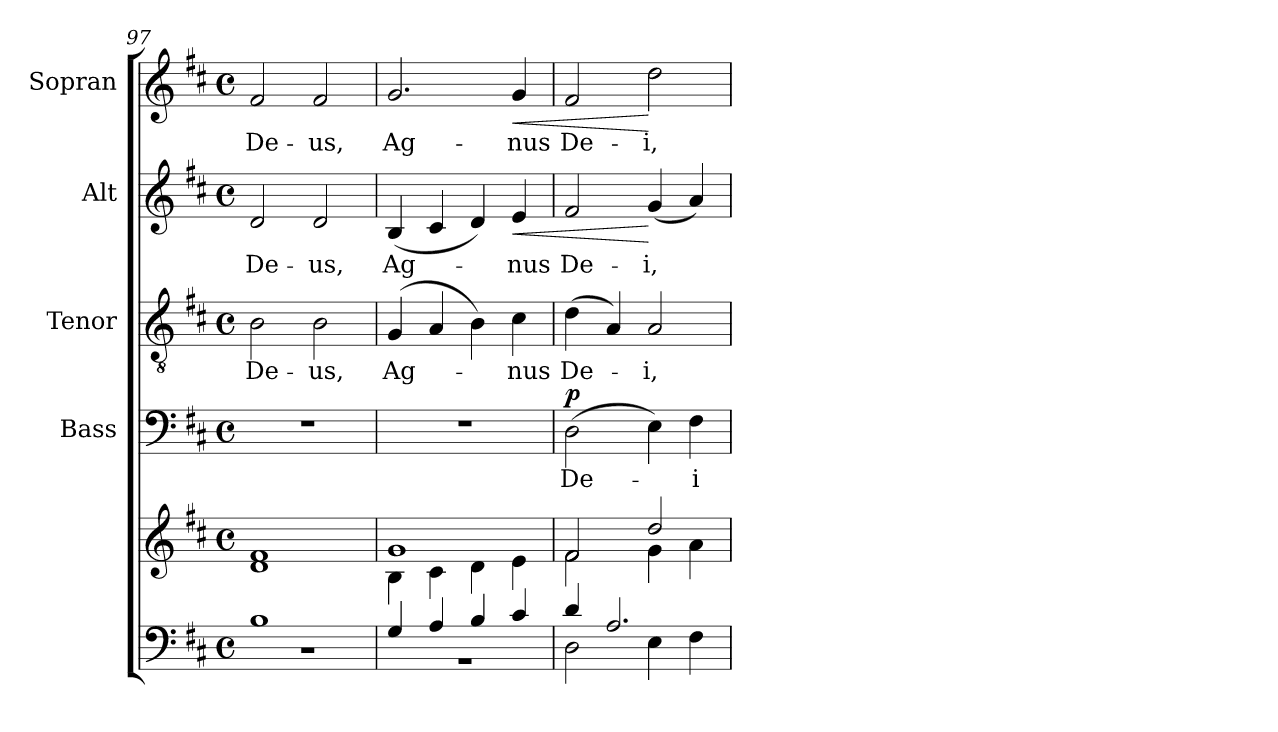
**kern	**kern	**kern	**text	**dynam	**kern	**text	**kern	**text	**dynam	**kern	**text	**dynam
*part5	*part5	*part4	*part4	*part4	*part3	*part3	*part2	*part2	*part2	*part1	*part1	*part1
*staff6	*staff5	*staff4	*staff4	*staff4	*staff3	*staff3	*staff2	*staff2	*staff2	*staff1	*staff1	*staff1
*	*	*I"Bass	*	*	*I"Tenor	*	*I"Alt	*	*	*I"Sopran	*	*
*	*	*I'B.	*	*	*I'T.	*	*I'A.	*	*	*I'S.	*	*
*clefF4	*clefG2	*clefF4	*	*	*clefGv2	*	*clefG2	*	*	*clefG2	*	*
*k[f#c#]	*k[f#c#]	*k[f#c#]	*	*	*k[f#c#]	*	*k[f#c#]	*	*	*k[f#c#]	*	*
*D:	*D:	*D:	*	*	*D:	*	*D:	*	*	*D:	*	*
*M4/4	*M4/4	*M4/4	*	*	*M4/4	*	*M4/4	*	*	*M4/4	*	*
*met(c)	*met(c)	*met(c)	*	*	*met(c)	*	*met(c)	*	*	*met(c)	*	*
=97	=97	=97	=97	=97	=97	=97	=97	=97	=97	=97	=97	=97
*^	*^	*	*	*	*	*	*	*	*	*	*	*
!	!	!	!	!	!	!	!	!LO:LY:b	!	!LO:LY:b	!	!	!LO:LY:b	!
1B	1r	1f#	1d	1r	.	.	2B\	De-	2d/	De-	.	2f#/	De-	.
!	!	!	!	!	!	!	!	!LO:LY:b	!	!LO:LY:b	!	!	!LO:LY:b	!
.	.	.	.	.	.	.	2B\	-us,	2d/	-us,	.	2f#/	-us,	.
=98	=98	=98	=98	=98	=98	=98	=98	=98	=98	=98	=98	=98	=98	=98
!	!	!	!	!	!	!	!	!LO:LY:b	!	!LO:LY:b	!	!	!LO:LY:b	!
4G/	1rC	1g	4B\	1r	.	.	(4G/	Ag-	(<4B/	Ag-	.	2.g/	Ag-	.
4A/	.	.	4c#\	.	.	.	4A/	.	4c#/	.	.	.	.	.
4B/	.	.	4d\	.	.	.	4B\)	.	4d/)	.	.	.	.	.
!	!	!	!	!	!	!	!	!LO:LY:b	!	!LO:LY:b	!LO:HP:b	!	!LO:LY:b	!LO:HP:b
4c#/	.	.	4e\	.	.	.	4c#\	-nus	4e/	-nus	<	4g/	-nus	<
=99	=99	=99	=99	=99	=99	=99	=99	=99	=99	=99	=99	=99	=99	=99
!	!	!	!	!	!LO:LY:b	!LO:DY:a	!	!LO:LY:b	!	!LO:LY:b	!	!	!LO:LY:b	!
4d/	2D\	2f#/	2f#\	(>2D\	De-	p	(>4d\	De-	2f#/	De-	.	2f#/	De-	.
2.A/	.	.	.	.	.	.	4A/)	.	.	.	.	.	.	.
!	!	!	!	!	!	!	!	!LO:LY:b	!	!LO:LY:b	!	!	!LO:LY:b	!
.	4E\	2dd/	4g\	4E\)	.	.	2A/	-i,	(<4g/	-i,	[	2dd\	-i,	[
!	!	!	!	!	!LO:LY:b	!	!	!	!	!	!	!	!	!
.	4F#\	.	4a\	4F#\	-i	.	.	.	4a/)	.	.	.	.	.
*v	*v	*	*	*	*	*	*	*	*	*	*	*	*	*
*	*v	*v	*	*	*	*	*	*	*	*	*	*	*
=	=	=	=	=	=	=	=	=	=	=	=	=
*-	*-	*-	*-	*-	*-	*-	*-	*-	*-	*-	*-	*-
